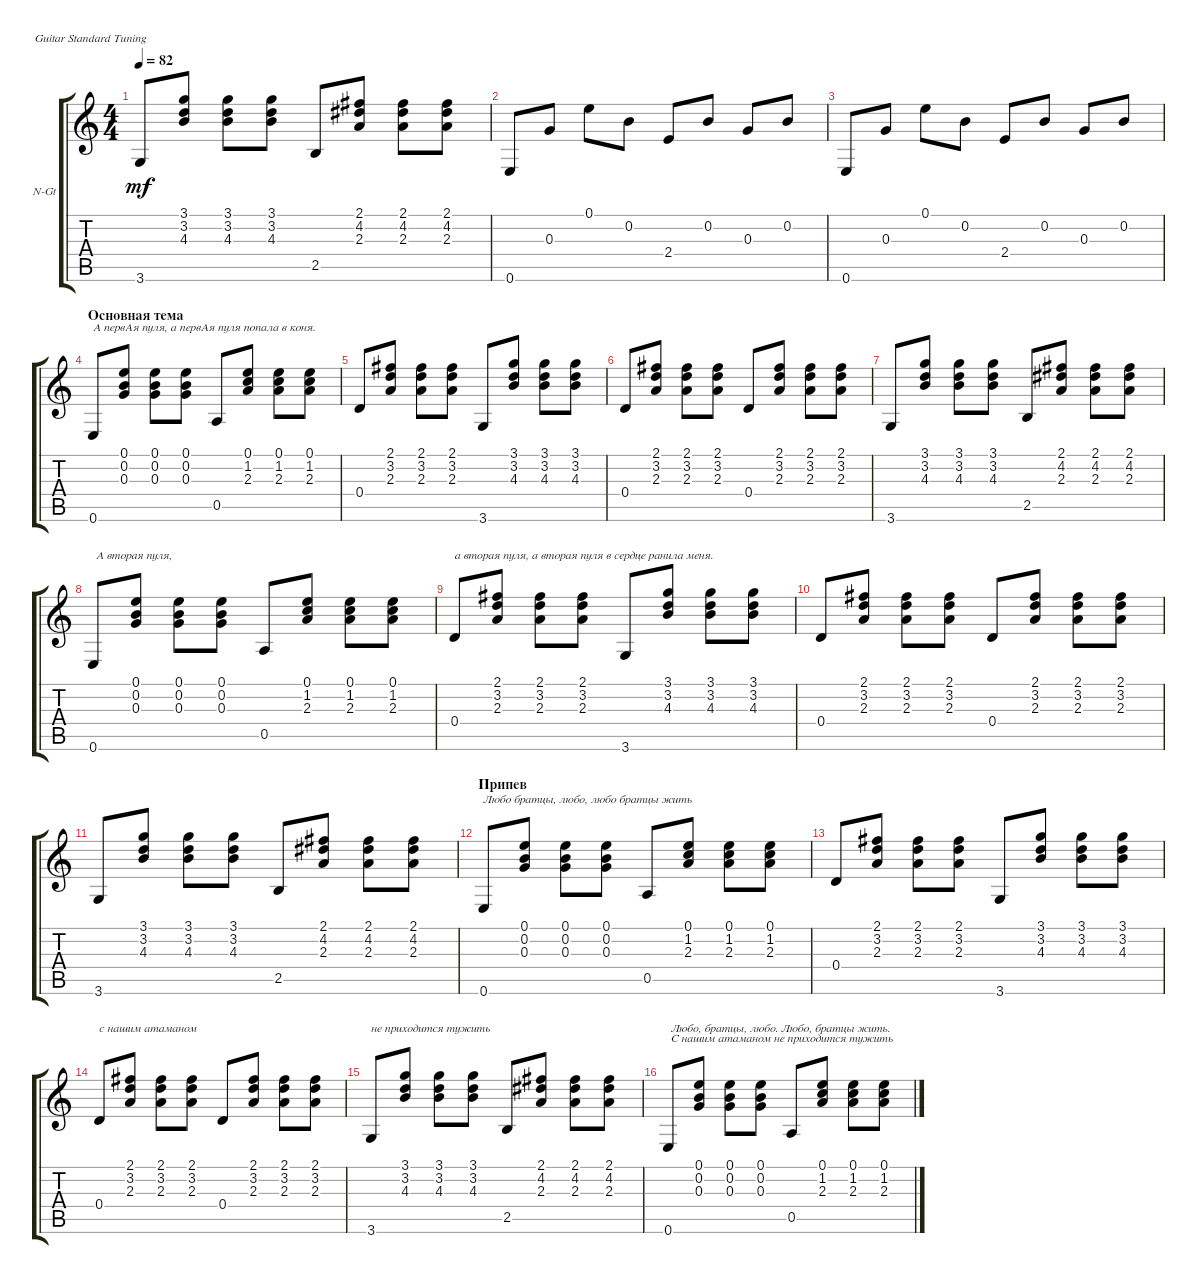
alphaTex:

\defaultSystemsLayout 4
\bracketExtendMode groupsimilarinstruments
\firstSystemTrackNameOrientation horizontal
\otherSystemsTrackNameOrientation horizontal
\track ("Nylon Guitar" "N-Gt") {instrument acousticguitarnylon}
\staff {score tabs}
\tuning (E4 B3 G3 D3 A2 E2)
\ts (4 4)
\tempo 82
\clef g2
\ks c
3.6.8{dy mf} (4.3 3.2 3.1).8 (4.3 3.2 3.1).8 (4.3 3.2 3.1).8 2.5.8 (2.3 4.2 2.1).8 (2.3 4.2 2.1).8 (2.3 4.2 2.1).8 |
0.6.8 0.3.8 0.1.8 0.2.8 2.4.8 0.2.8 0.3.8 0.2.8 |
0.6.8 0.3.8 0.1.8 0.2.8 2.4.8 0.2.8 0.3.8 0.2.8 |
\section ("" "Основная тема")
0.6.8{txt "А первАя пуля, а первАя пуля попала в коня."} (0.1 0.2 0.3).8 (0.1 0.2 0.3).8 (0.3 0.2 0.1).8 0.5.8 (2.3 1.2 0.1).8 (2.3 1.2 0.1).8 (2.3 1.2 0.1).8 |
0.4.8 (2.3 3.2 2.1).8 (2.3 3.2 2.1).8 (2.3 3.2 2.1).8 3.6.8 (4.3 3.2 3.1).8 (4.3 3.2 3.1).8 (4.3 3.2 3.1).8 |
0.4.8 (2.3 3.2 2.1).8 (2.3 3.2 2.1).8 (2.3 3.2 2.1).8 0.4.8 (2.3 3.2 2.1).8 (2.3 3.2 2.1).8 (2.3 3.2 2.1).8 |
3.6.8 (4.3 3.2 3.1).8 (4.3 3.2 3.1).8 (4.3 3.2 3.1).8 2.5.8 (2.3 4.2 2.1).8 (2.3 4.2 2.1).8 (2.3 4.2 2.1).8 |
0.6.8{txt " А вторая пуля,  "} (0.1 0.2 0.3).8 (0.1 0.2 0.3).8 (0.3 0.2 0.1).8 0.5.8 (2.3 1.2 0.1).8 (2.3 1.2 0.1).8 (2.3 1.2 0.1).8 |
0.4.8{txt "а вторая пуля, а вторая пуля в сердце ранила меня."} (2.3 3.2 2.1).8 (2.3 3.2 2.1).8 (2.3 3.2 2.1).8 3.6.8 (4.3 3.2 3.1).8 (4.3 3.2 3.1).8 (4.3 3.2 3.1).8 |
0.4.8 (2.3 3.2 2.1).8 (2.3 3.2 2.1).8 (2.3 3.2 2.1).8 0.4.8 (2.3 3.2 2.1).8 (2.3 3.2 2.1).8 (2.3 3.2 2.1).8 |
3.6.8 (4.3 3.2 3.1).8 (4.3 3.2 3.1).8 (4.3 3.2 3.1).8 2.5.8 (2.3 4.2 2.1).8 (2.3 4.2 2.1).8 (2.3 4.2 2.1).8 |
\section ("" "Припев")
0.6.8{txt "Любо братцы, любо, любо братцы жить"} (0.1 0.2 0.3).8 (0.1 0.2 0.3).8 (0.3 0.2 0.1).8 0.5.8 (2.3 1.2 0.1).8 (2.3 1.2 0.1).8 (2.3 1.2 0.1).8 |
0.4.8 (2.3 3.2 2.1).8 (2.3 3.2 2.1).8 (2.3 3.2 2.1).8 3.6.8 (4.3 3.2 3.1).8 (4.3 3.2 3.1).8 (4.3 3.2 3.1).8 |
0.4.8{txt "с нашим атаманом"} (2.3 3.2 2.1).8 (2.3 3.2 2.1).8 (2.3 3.2 2.1).8 0.4.8 (2.3 3.2 2.1).8 (2.3 3.2 2.1).8 (2.3 3.2 2.1).8 |
3.6.8{txt "не приходится тужить"} (4.3 3.2 3.1).8 (4.3 3.2 3.1).8 (4.3 3.2 3.1).8 2.5.8 (2.3 4.2 2.1).8 (2.3 4.2 2.1).8 (2.3 4.2 2.1).8 |
0.6.8{txt " Любо, братцы, любо. Любо, братцы жить.\n С нашим атаманом не приходится тужить\n"} (0.1 0.2 0.3).8 (0.1 0.2 0.3).8 (0.3 0.2 0.1).8 0.5.8 (2.3 1.2 0.1).8 (2.3 1.2 0.1).8 (2.3 1.2 0.1).8
